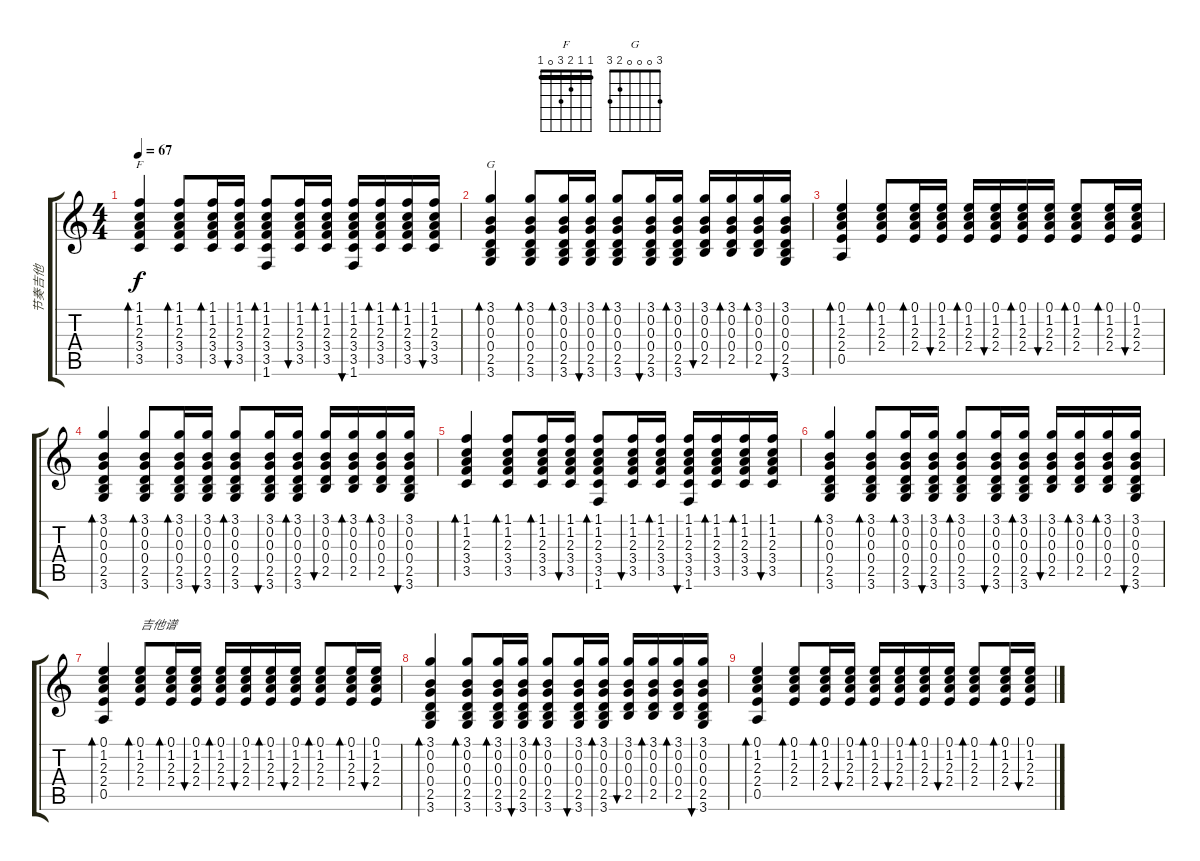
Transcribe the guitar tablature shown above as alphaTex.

\track ("节奏吉他" "节奏吉他") {instrument acousticguitarsteel}
\staff {score tabs}
\tuning (E4 B3 G3 D3 A2 E2) {hide}
\chord ("F" 1 1 2 3 0 1) {barre 1}
\chord ("G" 3 0 0 0 2 3)
\ts (4 4)
\tempo 67
\clef g2
\ks c
(1.1 1.2 2.3 3.4 3.5).4{bd 30 ch "F" dy f} (1.1 1.2 2.3 3.4 3.5).8{bd 30} (1.1 1.2 2.3 3.4 3.5).16{bd 30} (1.1 1.2 2.3 3.4 3.5).16{bu 30} (1.1 1.2 2.3 3.4 3.5 1.6).8{bd 30} (1.1 1.2 2.3 3.4 3.5).16{bu 30} (1.1 1.2 2.3 3.4 3.5).16{bd 30} (1.1 1.2 2.3 3.4 3.5 1.6).16{bu 30} (1.1 1.2 2.3 3.4 3.5).16{bd 30} (1.1 1.2 2.3 3.4 3.5).16{bd 30} (1.1 1.2 2.3 3.4 3.5).16{bu 30} |
(3.1 0.2 0.3 0.4 2.5 3.6).4{bd 30 ch "G"} (3.1 0.2 0.3 0.4 2.5 3.6).8{bd 30} (3.1 0.2 0.3 0.4 2.5 3.6).16{bd 30} (3.1 0.2 0.3 0.4 2.5 3.6).16{bu 30} (3.1 0.2 0.3 0.4 2.5 3.6).8{bd 30} (3.1 0.2 0.3 0.4 2.5 3.6).16{bu 30} (3.1 0.2 0.3 0.4 2.5 3.6).16{bd 30} (3.1 0.2 0.3 0.4 2.5).16{bu 30} (3.1 0.2 0.3 0.4 2.5).16{bd 30} (3.1 0.2 0.3 0.4 2.5).16{bd 30} (3.1 0.2 0.3 0.4 2.5 3.6).16{bu 30} |
(0.1 1.2 2.3 2.4 0.5).4{bd 30} (0.1 1.2 2.3 2.4).8{bd 30} (0.1 1.2 2.3 2.4).16{bd 30} (0.1 1.2 2.3 2.4).16{bu 30} (0.1 1.2 2.3 2.4).16{bd 30} (0.1 1.2 2.3 2.4).16{bu 30} (0.1 1.2 2.3 2.4).16{bd 30} (0.1 1.2 2.3 2.4).16{bu 30} (0.1 1.2 2.3 2.4).8{bd 30} (0.1 1.2 2.3 2.4).16{bd 30} (0.1 1.2 2.3 2.4).16{bu 30} |
(3.1 0.2 0.3 0.4 2.5 3.6).4{bd 30} (3.1 0.2 0.3 0.4 2.5 3.6).8{bd 30} (3.1 0.2 0.3 0.4 2.5 3.6).16{bd 30} (3.1 0.2 0.3 0.4 2.5 3.6).16{bu 30} (3.1 0.2 0.3 0.4 2.5 3.6).8{bd 30} (3.1 0.2 0.3 0.4 2.5 3.6).16{bu 30} (3.1 0.2 0.3 0.4 2.5 3.6).16{bd 30} (3.1 0.2 0.3 0.4 2.5).16{bu 30} (3.1 0.2 0.3 0.4 2.5).16{bd 30} (3.1 0.2 0.3 0.4 2.5).16{bd 30} (3.1 0.2 0.3 0.4 2.5 3.6).16{bu 30} |
(1.1 1.2 2.3 3.4 3.5).4{bd 30} (1.1 1.2 2.3 3.4 3.5).8{bd 30} (1.1 1.2 2.3 3.4 3.5).16{bd 30} (1.1 1.2 2.3 3.4 3.5).16{bu 30} (1.1 1.2 2.3 3.4 3.5 1.6).8{bd 30} (1.1 1.2 2.3 3.4 3.5).16{bu 30} (1.1 1.2 2.3 3.4 3.5).16{bd 30} (1.1 1.2 2.3 3.4 3.5 1.6).16{bu 30} (1.1 1.2 2.3 3.4 3.5).16{bd 30} (1.1 1.2 2.3 3.4 3.5).16{bd 30} (1.1 1.2 2.3 3.4 3.5).16{bu 30} |
(3.1 0.2 0.3 0.4 2.5 3.6).4{bd 30} (3.1 0.2 0.3 0.4 2.5 3.6).8{bd 30} (3.1 0.2 0.3 0.4 2.5 3.6).16{bd 30} (3.1 0.2 0.3 0.4 2.5 3.6).16{bu 30} (3.1 0.2 0.3 0.4 2.5 3.6).8{bd 30} (3.1 0.2 0.3 0.4 2.5 3.6).16{bu 30} (3.1 0.2 0.3 0.4 2.5 3.6).16{bd 30} (3.1 0.2 0.3 0.4 2.5).16{bu 30} (3.1 0.2 0.3 0.4 2.5).16{bd 30} (3.1 0.2 0.3 0.4 2.5).16{bd 30} (3.1 0.2 0.3 0.4 2.5 3.6).16{bu 30} |
(0.1 1.2 2.3 2.4 0.5).4{bd 30} (0.1 1.2 2.3 2.4).8{bd 30 txt "吉他谱"} (0.1 1.2 2.3 2.4).16{bd 30} (0.1 1.2 2.3 2.4).16{bu 30} (0.1 1.2 2.3 2.4).16{bd 30} (0.1 1.2 2.3 2.4).16{bu 30} (0.1 1.2 2.3 2.4).16{bd 30} (0.1 1.2 2.3 2.4).16{bu 30} (0.1 1.2 2.3 2.4).8{bd 30} (0.1 1.2 2.3 2.4).16{bd 30} (0.1 1.2 2.3 2.4).16{bu 30} |
(3.1 0.2 0.3 0.4 2.5 3.6).4{bd 30} (3.1 0.2 0.3 0.4 2.5 3.6).8{bd 30} (3.1 0.2 0.3 0.4 2.5 3.6).16{bd 30} (3.1 0.2 0.3 0.4 2.5 3.6).16{bu 30} (3.1 0.2 0.3 0.4 2.5 3.6).8{bd 30} (3.1 0.2 0.3 0.4 2.5 3.6).16{bu 30} (3.1 0.2 0.3 0.4 2.5 3.6).16{bd 30} (3.1 0.2 0.3 0.4 2.5).16{bu 30} (3.1 0.2 0.3 0.4 2.5).16{bd 30} (3.1 0.2 0.3 0.4 2.5).16{bd 30} (3.1 0.2 0.3 0.4 2.5 3.6).16{bu 30} |
(0.1 1.2 2.3 2.4 0.5).4{bd 30} (0.1 1.2 2.3 2.4).8{bd 30} (0.1 1.2 2.3 2.4).16{bd 30} (0.1 1.2 2.3 2.4).16{bu 30} (0.1 1.2 2.3 2.4).16{bd 30} (0.1 1.2 2.3 2.4).16{bu 30} (0.1 1.2 2.3 2.4).16{bd 30} (0.1 1.2 2.3 2.4).16{bu 30} (0.1 1.2 2.3 2.4).8{bd 30} (0.1 1.2 2.3 2.4).16{bd 30} (0.1 1.2 2.3 2.4).16{bu 30}
